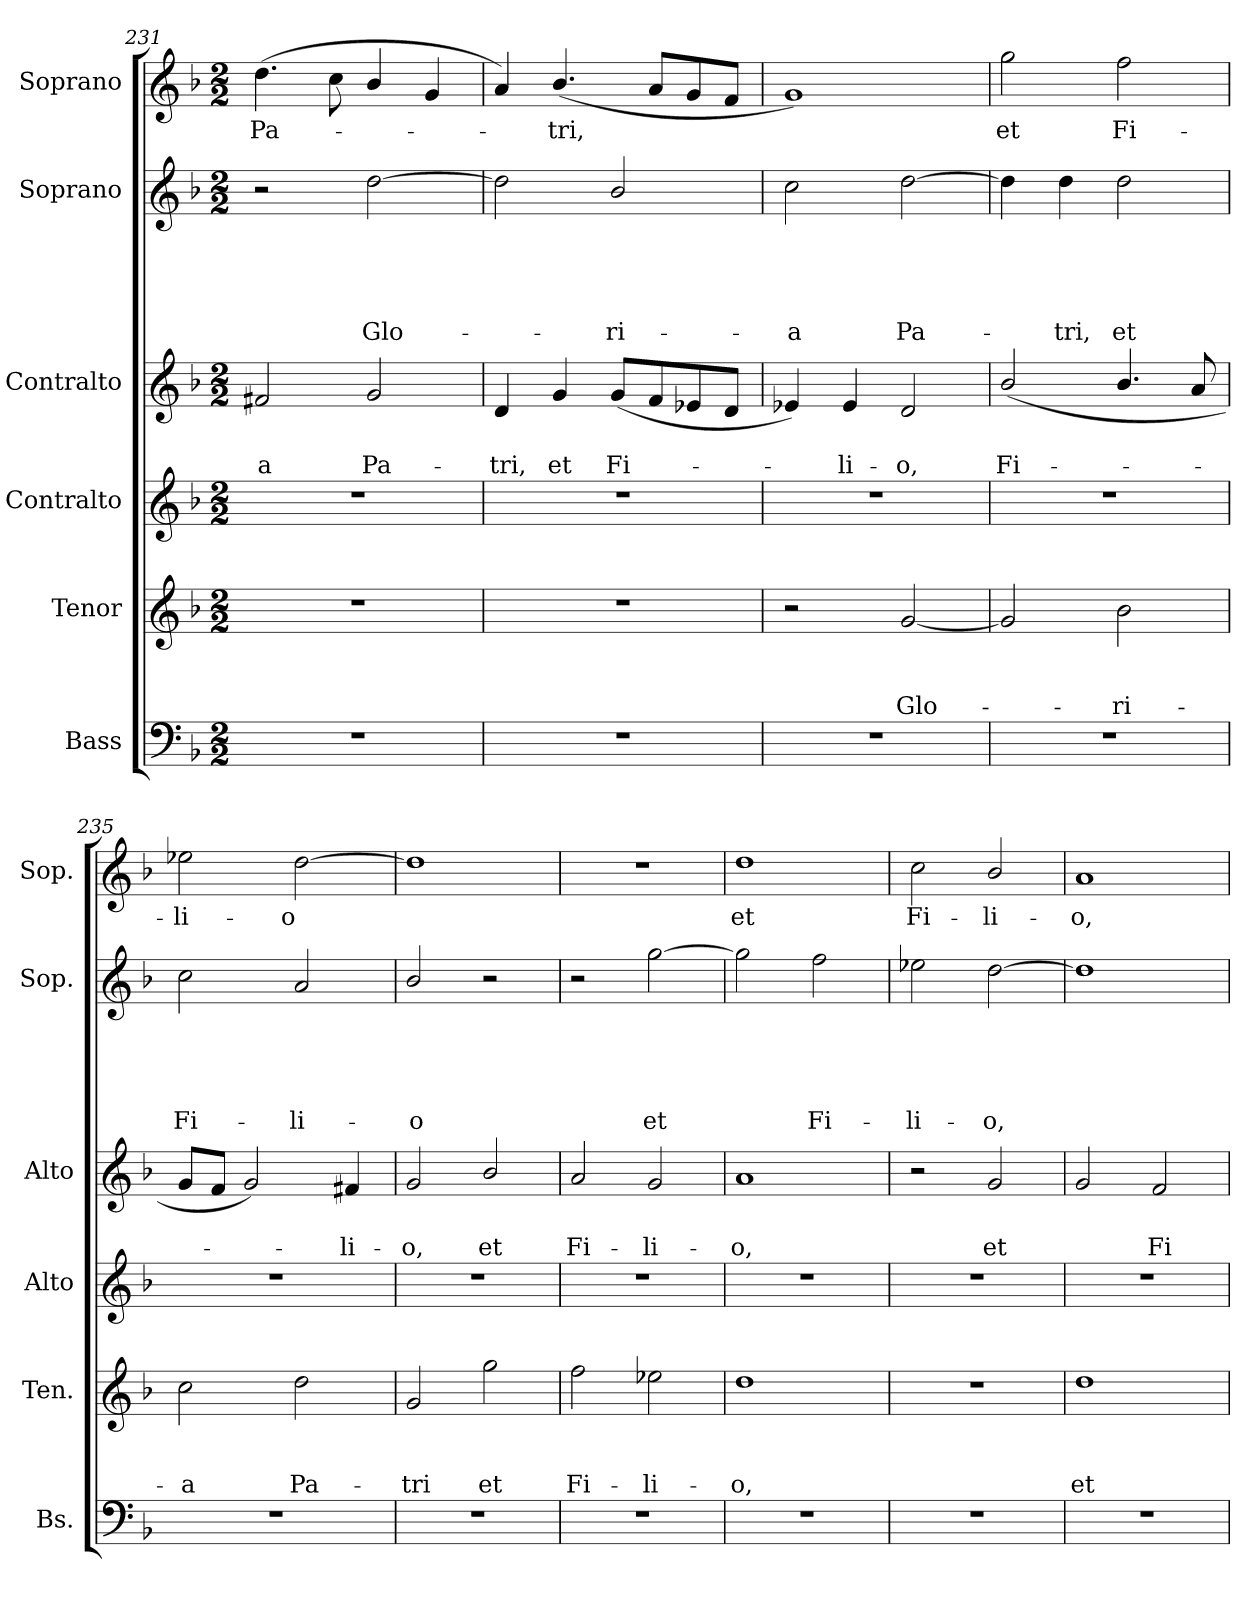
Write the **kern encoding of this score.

**kern	**kern	**text	**text	**text	**kern	**kern	**text	**text	**kern	**text	**text	**text	**text	**text	**kern	**text
*part6	*part5	*part5	*part5	*part5	*part4	*part3	*part3	*part3	*part2	*part2	*part2	*part2	*part2	*part2	*part1	*part1
*staff6	*staff5	*staff5	*staff5	*staff5	*staff4	*staff3	*staff3	*staff3	*staff2	*staff2	*staff2	*staff2	*staff2	*staff2	*staff1	*staff1
*I"Bass	*I"Tenor	*	*	*	*I"Contralto	*I"Contralto	*	*	*I"Soprano	*	*	*	*	*	*I"Soprano	*
*I'Bs.	*I'Ten.	*	*	*	*I'Alto	*I'Alto	*	*	*I'Sop.	*	*	*	*	*	*I'Sop.	*
*clefF4	*clefG2	*	*	*	*clefG2	*clefG2	*	*	*clefG2	*	*	*	*	*	*clefG2	*
*	*ITrd7c12	*	*	*	*	*	*	*	*	*	*	*	*	*	*	*
*k[b-]	*k[b-]	*	*	*	*k[b-]	*k[b-]	*	*	*k[b-]	*	*	*	*	*	*k[b-]	*
*F:	*F:	*	*	*	*F:	*F:	*	*	*F:	*	*	*	*	*	*F:	*
*M2/2	*M2/2	*	*	*	*M2/2	*M2/2	*	*	*M2/2	*	*	*	*	*	*M2/2	*
=231	=231	=231	=231	=231	=231	=231	=231	=231	=231	=231	=231	=231	=231	=231	=231	=231
!	!	!	!	!	!	!	!	!LO:LY:b	!	!	!	!	!	!	!	!LO:LY:b
1r	1r	.	.	.	1r	2f#X/	.	-a	2r	.	.	.	.	.	(>4.dd\	Pa-
.	.	.	.	.	.	.	.	.	.	.	.	.	.	.	8cc\	.
!	!	!	!	!	!	!	!	!LO:LY:b	!	!	!	!	!	!LO:LY:b	!	!
.	.	.	.	.	.	2g/	.	Pa-	[>2dd\	.	.	.	.	Glo-	4b-/	.
.	.	.	.	.	.	.	.	.	.	.	.	.	.	.	4g/	.
!!LO:PB:g=z
=232	=232	=232	=232	=232	=232	=232	=232	=232	=232	=232	=232	=232	=232	=232	=232	=232
!	!	!	!	!	!	!	!	!LO:LY:b	!	!	!	!	!	!	!	!
1r	1r	.	.	.	1r	4d/	.	-tri,	2dd\]	.	.	.	.	.	4a/)	.
!	!	!	!	!	!	!	!	!LO:LY:b	!	!	!	!	!	!	!	!LO:LY:b
.	.	.	.	.	.	4g/	.	et	.	.	.	.	.	.	(<4.b-/	-tri,
!	!	!	!	!	!	!	!	!LO:LY:b	!	!	!	!	!	!LO:LY:b	!	!
.	.	.	.	.	.	(<8g/L	.	Fi-	2b-/	.	.	.	.	-ri-	.	.
.	.	.	.	.	.	8f/	.	.	.	.	.	.	.	.	8a/L	.
.	.	.	.	.	.	8e-X/	.	.	.	.	.	.	.	.	8g/	.
.	.	.	.	.	.	8d/J	.	.	.	.	.	.	.	.	8f/J	.
=233	=233	=233	=233	=233	=233	=233	=233	=233	=233	=233	=233	=233	=233	=233	=233	=233
!	!	!	!	!	!	!	!	!	!	!	!	!	!	!LO:LY:b	!	!
1r	2r	.	.	.	1r	4e-X/)	.	.	2cc\	.	.	.	.	-a	1g)	.
!	!	!	!	!	!	!	!	!LO:LY:b	!	!	!	!	!	!	!	!
.	.	.	.	.	.	4e-/	.	-li-	.	.	.	.	.	.	.	.
!	!	!	!	!LO:LY:b	!	!	!	!LO:LY:b	!	!	!	!	!	!LO:LY:b	!	!
.	[<2G/	.	.	Glo-	.	2d/	.	-o,	[>2dd\	.	.	.	.	Pa-	.	.
=234	=234	=234	=234	=234	=234	=234	=234	=234	=234	=234	=234	=234	=234	=234	=234	=234
!	!	!	!	!	!	!	!	!LO:LY:b	!	!	!	!	!	!	!	!LO:LY:b
1r	2G/]	.	.	.	1r	(<2b-/	.	Fi-	4dd\]	.	.	.	.	.	2gg\	et
!	!	!	!	!	!	!	!	!	!	!	!	!	!	!LO:LY:b	!	!
.	.	.	.	.	.	.	.	.	4dd\	.	.	.	.	-tri,	.	.
!	!	!	!	!LO:LY:b	!	!	!	!	!	!	!	!	!	!LO:LY:b	!	!LO:LY:b
.	2B-\	.	.	-ri-	.	4.b-/	.	.	2dd\	.	.	.	.	et	2ff\	Fi-
.	.	.	.	.	.	8a/	.	.	.	.	.	.	.	.	.	.
=235	=235	=235	=235	=235	=235	=235	=235	=235	=235	=235	=235	=235	=235	=235	=235	=235
!	!	!	!	!LO:LY:b	!	!	!	!	!	!	!	!	!	!LO:LY:b	!	!LO:LY:b
1r	2c\	.	.	-a	1r	8g/L	.	.	2cc\	.	.	.	.	Fi-	2ee-X\	-li-
.	.	.	.	.	.	8f/J	.	.	.	.	.	.	.	.	.	.
.	.	.	.	.	.	2g/)	.	.	.	.	.	.	.	.	.	.
!	!	!	!	!LO:LY:b	!	!	!	!	!	!	!	!	!	!LO:LY:b	!	!LO:LY:b
.	2d\	.	.	Pa-	.	.	.	.	2a/	.	.	.	.	-li-	[>2dd\	-o
!	!	!	!	!	!	!	!	!LO:LY:b	!	!	!	!	!	!	!	!
.	.	.	.	.	.	4f#X/	.	-li-	.	.	.	.	.	.	.	.
=236	=236	=236	=236	=236	=236	=236	=236	=236	=236	=236	=236	=236	=236	=236	=236	=236
!	!	!	!	!LO:LY:b	!	!	!	!LO:LY:b	!	!	!	!	!	!LO:LY:b	!	!
1r	2G/	.	.	-tri	1r	2g/	.	-o,	2b-/	.	.	.	.	-o	1dd]	.
!	!	!	!	!LO:LY:b	!	!	!	!LO:LY:b	!	!	!	!	!	!	!	!
.	2g\	.	.	et	.	2b-/	.	et	2r	.	.	.	.	.	.	.
=237	=237	=237	=237	=237	=237	=237	=237	=237	=237	=237	=237	=237	=237	=237	=237	=237
!	!	!	!	!LO:LY:b	!	!	!	!LO:LY:b	!	!	!	!	!	!	!	!
1r	2f\	.	.	Fi-	1r	2a/	.	Fi-	2r	.	.	.	.	.	1r	.
!	!	!	!	!LO:LY:b	!	!	!	!LO:LY:b	!	!	!	!	!	!LO:LY:b	!	!
.	2e-X\	.	.	-li-	.	2g/	.	-li-	[>2gg\	.	.	.	.	et	.	.
=238	=238	=238	=238	=238	=238	=238	=238	=238	=238	=238	=238	=238	=238	=238	=238	=238
!	!	!	!	!LO:LY:b	!	!	!	!LO:LY:b	!	!	!	!	!	!	!	!LO:LY:b
1r	1d	.	.	-o,	1r	1a	.	-o,	2gg\]	.	.	.	.	.	1dd	et
!	!	!	!	!	!	!	!	!	!	!	!	!	!	!LO:LY:b	!	!
.	.	.	.	.	.	.	.	.	2ff\	.	.	.	.	Fi-	.	.
=239	=239	=239	=239	=239	=239	=239	=239	=239	=239	=239	=239	=239	=239	=239	=239	=239
!	!	!	!	!	!	!	!	!	!	!	!	!	!	!LO:LY:b	!	!LO:LY:b
1r	1r	.	.	.	1r	2r	.	.	2ee-X\	.	.	.	.	-li-	2cc\	Fi-
!	!	!	!	!	!	!	!	!LO:LY:b	!	!	!	!	!	!LO:LY:b	!	!LO:LY:b
.	.	.	.	.	.	2g/	.	et	[>2dd\	.	.	.	.	-o,	2b-/	-li-
!!LO:LB:g=z
=240	=240	=240	=240	=240	=240	=240	=240	=240	=240	=240	=240	=240	=240	=240	=240	=240
!	!	!	!	!LO:LY:b	!	!	!	!	!	!	!	!	!	!	!	!LO:LY:b
1r	1d	.	.	et	1r	2g/	.	.	1dd]	.	.	.	.	.	1a	-o,
!	!	!	!	!	!	!	!	!LO:LY:b	!	!	!	!	!	!	!	!
.	.	.	.	.	.	2f/	.	Fi-	.	.	.	.	.	.	.	.
=	=	=	=	=	=	=	=	=	=	=	=	=	=	=	=	=
*-	*-	*-	*-	*-	*-	*-	*-	*-	*-	*-	*-	*-	*-	*-	*-	*-
